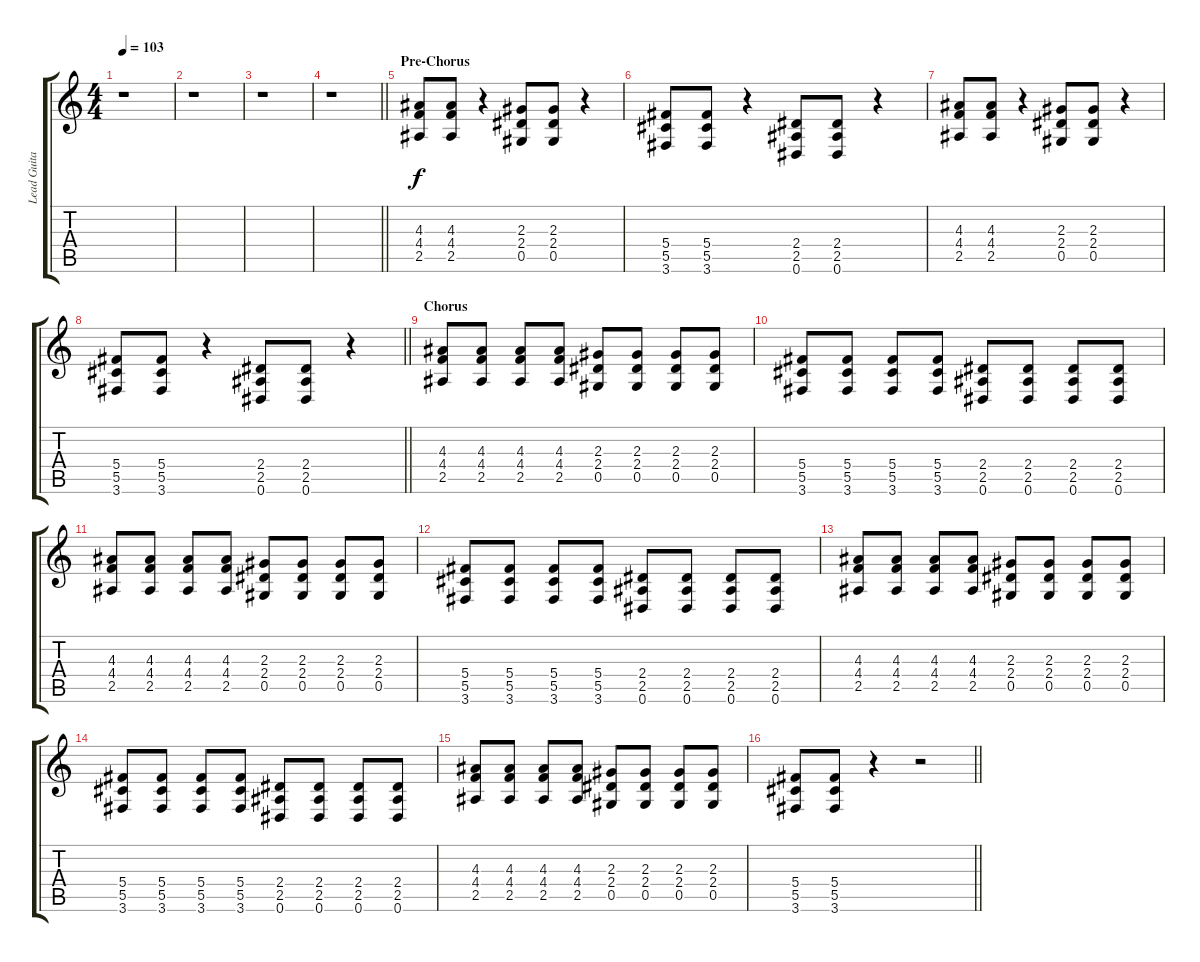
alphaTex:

\track ("Lead Guitar" "Lead Guita") {instrument distortionguitar}
\staff {score tabs}
\tuning (Eb4 Bb3 Gb3 Db3 Ab2 Eb2) {hide}
\ts (4 4)
\tempo 103
\clef g2
\ks c
r.1{dy f} |
r.1 |
r.1 |
\barLineRight lightlight
r.1 |
\section ("" "Pre-Chorus")
(4.3 4.4 2.5).8 (4.3 4.4 2.5).8 r.4 (2.3 2.4 0.5).8 (2.3 2.4 0.5).8 r.4 |
(5.4 5.5 3.6).8 (5.4 5.5 3.6).8 r.4 (2.4 2.5 0.6).8 (2.4 2.5 0.6).8 r.4 |
(4.3 4.4 2.5).8 (4.3 4.4 2.5).8 r.4 (2.3 2.4 0.5).8 (2.3 2.4 0.5).8 r.4 |
\barLineRight lightlight
(5.4 5.5 3.6).8 (5.4 5.5 3.6).8 r.4 (2.4 2.5 0.6).8 (2.4 2.5 0.6).8 r.4 |
\section ("" "Chorus")
(4.3 4.4 2.5).8 (4.3 4.4 2.5).8 (4.3 4.4 2.5).8 (4.3 4.4 2.5).8 (2.3 2.4 0.5).8 (2.3 2.4 0.5).8 (2.3 2.4 0.5).8 (2.3 2.4 0.5).8 |
(5.4 5.5 3.6).8 (5.4 5.5 3.6).8 (5.4 5.5 3.6).8 (5.4 5.5 3.6).8 (2.4 2.5 0.6).8 (2.4 2.5 0.6).8 (2.4 2.5 0.6).8 (2.4 2.5 0.6).8 |
(4.3 4.4 2.5).8 (4.3 4.4 2.5).8 (4.3 4.4 2.5).8 (4.3 4.4 2.5).8 (2.3 2.4 0.5).8 (2.3 2.4 0.5).8 (2.3 2.4 0.5).8 (2.3 2.4 0.5).8 |
(5.4 5.5 3.6).8 (5.4 5.5 3.6).8 (5.4 5.5 3.6).8 (5.4 5.5 3.6).8 (2.4 2.5 0.6).8 (2.4 2.5 0.6).8 (2.4 2.5 0.6).8 (2.4 2.5 0.6).8 |
(4.3 4.4 2.5).8 (4.3 4.4 2.5).8 (4.3 4.4 2.5).8 (4.3 4.4 2.5).8 (2.3 2.4 0.5).8 (2.3 2.4 0.5).8 (2.3 2.4 0.5).8 (2.3 2.4 0.5).8 |
(5.4 5.5 3.6).8 (5.4 5.5 3.6).8 (5.4 5.5 3.6).8 (5.4 5.5 3.6).8 (2.4 2.5 0.6).8 (2.4 2.5 0.6).8 (2.4 2.5 0.6).8 (2.4 2.5 0.6).8 |
(4.3 4.4 2.5).8 (4.3 4.4 2.5).8 (4.3 4.4 2.5).8 (4.3 4.4 2.5).8 (2.3 2.4 0.5).8 (2.3 2.4 0.5).8 (2.3 2.4 0.5).8 (2.3 2.4 0.5).8 |
\barLineRight lightlight
(5.4 5.5 3.6).8 (5.4 5.5 3.6).8 r.4 r.2
